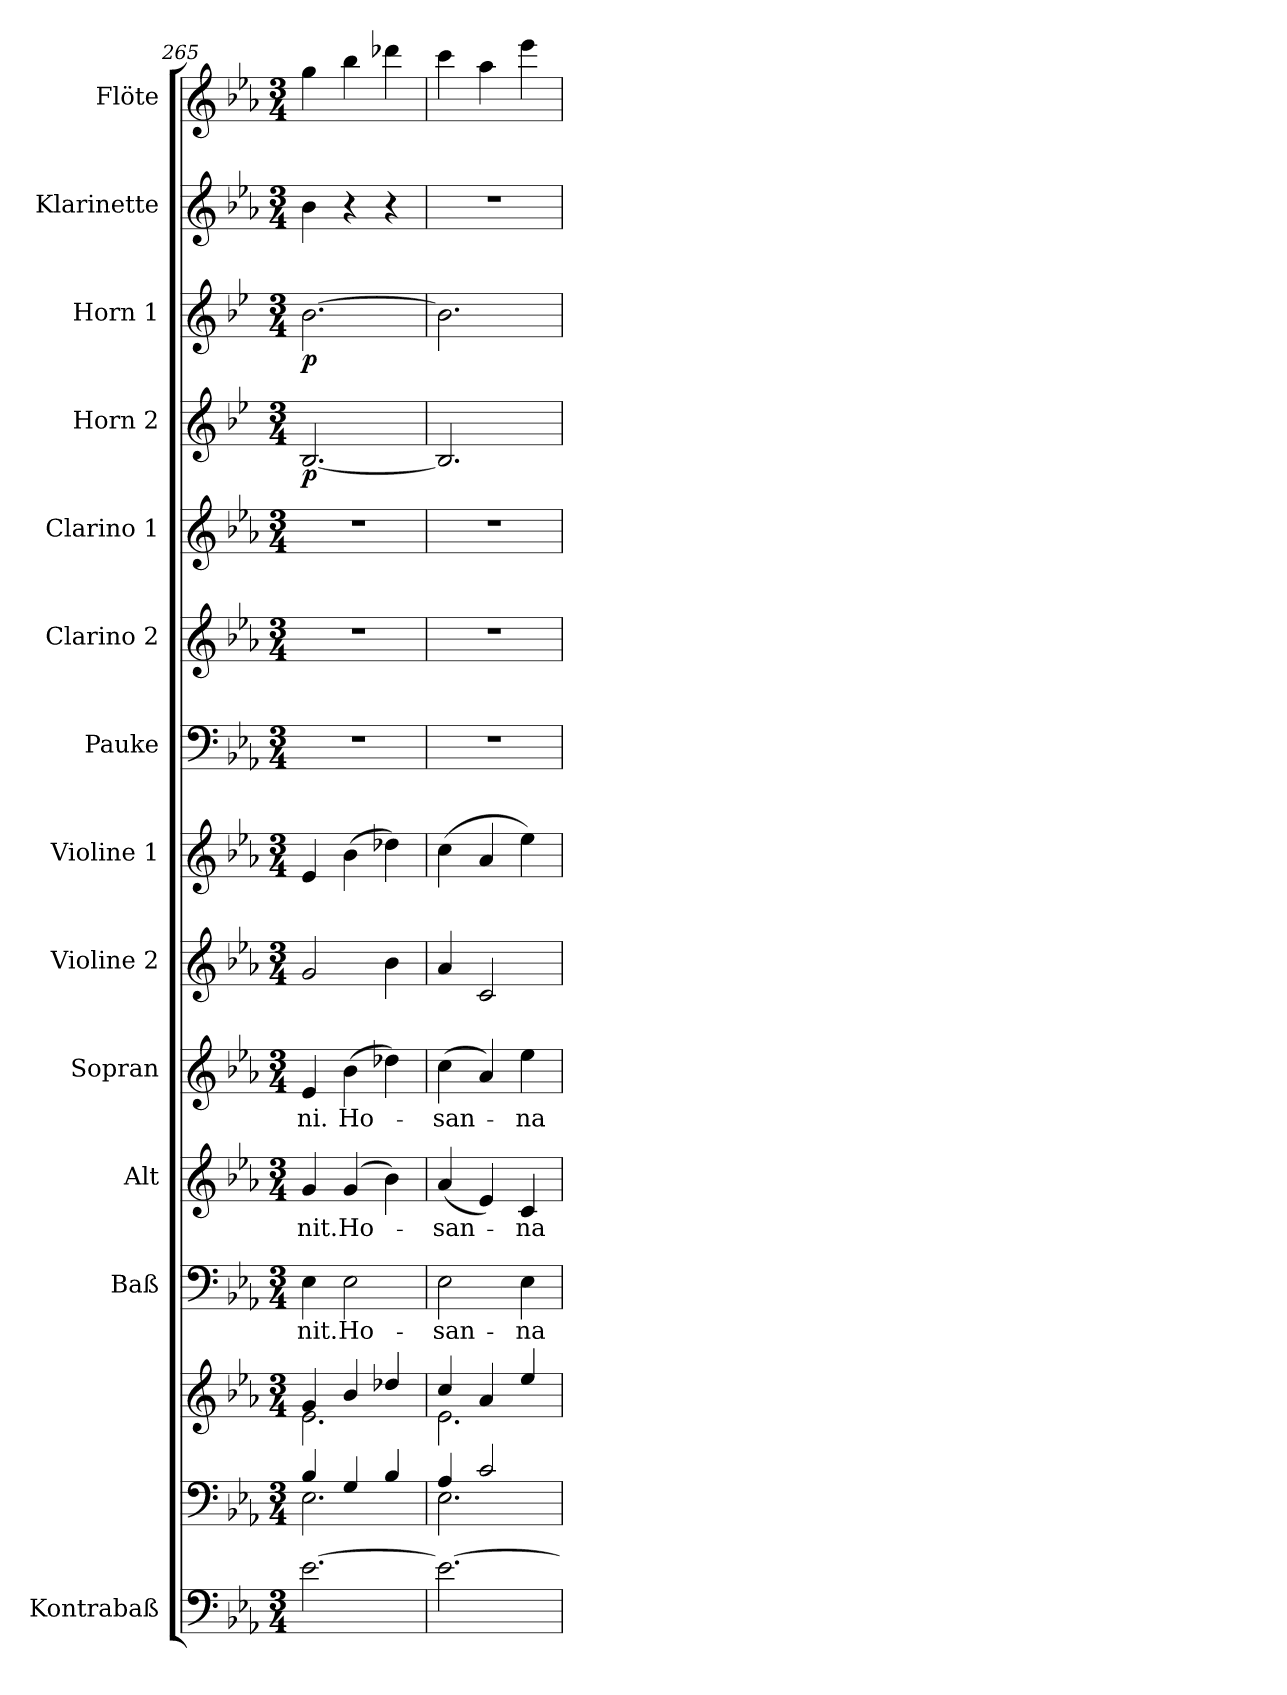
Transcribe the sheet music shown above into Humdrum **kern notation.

**kern	**kern	**kern	**kern	**text	**kern	**text	**kern	**text	**kern	**kern	**kern	**kern	**kern	**kern	**dynam	**kern	**dynam	**kern	**kern
*part14	*part13	*part13	*part12	*part12	*part11	*part11	*part10	*part10	*part9	*part8	*part7	*part6	*part5	*part4	*part4	*part3	*part3	*part2	*part1
*staff15	*staff14	*staff13	*staff12	*staff12	*staff11	*staff11	*staff10	*staff10	*staff9	*staff8	*staff7	*staff6	*staff5	*staff4	*staff4	*staff3	*staff3	*staff2	*staff1
*I"Kontrabaß	*	*	*I"Baß	*	*I"Alt	*	*I"Sopran	*	*I"Violine 2	*I"Violine 1	*I"Pauke	*I"Clarino 2	*I"Clarino 1	*I"Horn 2	*	*I"Horn 1	*	*I"Klarinette	*I"Flöte
*I'Kb	*	*	*I'Baß	*	*I'Alt	*	*I'Sop	*	*I'Vln. 2	*I'Vln. 1	*I'Pk.	*	*	*I'Hrn. 2	*	*I'Hrn. 1	*	*	*I'Fl.
*clefF4	*clefF4	*clefG2	*clefF4	*	*clefG2	*	*clefG2	*	*clefG2	*clefG2	*clefF4	*clefG2	*clefG2	*clefG2	*	*clefG2	*	*clefG2	*clefG2
*ITrd7c12	*	*	*	*	*	*	*	*	*	*	*	*ITrd7c12	*ITrd7c12	*ITrd4c7	*	*ITrd4c7	*	*	*
*k[b-e-a-]	*k[b-e-a-]	*k[b-e-a-]	*k[b-e-a-]	*	*k[b-e-a-]	*	*k[b-e-a-]	*	*k[b-e-a-]	*k[b-e-a-]	*k[b-e-a-]	*k[b-e-a-]	*k[b-e-a-]	*k[b-e-a-]	*	*k[b-e-a-]	*	*k[b-e-a-]	*k[b-e-a-]
*E-:	*E-:	*E-:	*E-:	*	*E-:	*	*E-:	*	*E-:	*E-:	*E-:	*E-:	*E-:	*E-:	*	*E-:	*	*E-:	*E-:
*M3/4	*M3/4	*M3/4	*M3/4	*	*M3/4	*	*M3/4	*	*M3/4	*M3/4	*M3/4	*M3/4	*M3/4	*M3/4	*	*M3/4	*	*M3/4	*M3/4
=265	=265	=265	=265	=265	=265	=265	=265	=265	=265	=265	=265	=265	=265	=265	=265	=265	=265	=265	=265
*	*^	*^	*	*	*	*	*	*	*	*	*	*	*	*	*	*	*	*	*
!	!	!	!	!	!	!LO:LY:b	!	!LO:LY:b	!	!LO:LY:b	!	!	!	!	!	!	!LO:DY:b	!	!LO:DY:b	!	!
[2.E-\	4B-/	2.E-\	4g/	2.e-\	4E-\	-nit.	4g/	-nit.	4e-/	-ni.	2g/	4e-/	2.r	2.r	2.r	[2.E-/	p	[2.e-\	p	4b-\	4gg\
!	!	!	!	!	!	!LO:LY:b	!	!LO:LY:b	!	!LO:LY:b	!	!	!	!	!	!	!	!	!	!	!
.	4G/	.	4b-/	.	2E-\	Ho-	(4g/	Ho-	(>4b-\	Ho-	.	(>4b-\	.	.	.	.	.	.	.	4r	4bb-\
.	4B-/	.	4dd-X/	.	.	.	4b-\)	.	4dd-X\)	.	4b-\	4dd-X\)	.	.	.	.	.	.	.	4r	4ddd-X\
=266	=266	=266	=266	=266	=266	=266	=266	=266	=266	=266	=266	=266	=266	=266	=266	=266	=266	=266	=266	=266	=266
!	!	!	!	!	!	!LO:LY:b	!	!LO:LY:b	!	!LO:LY:b	!	!	!	!	!	!	!	!	!	!	!
2.E-\_	4A-/	2.E-\	4cc/	2.e-\	2E-\	-san-	(<4a-/	-san-	(>4cc\	-san-	4a-/	(>4cc\	2.r	2.r	2.r	2.E-/]	.	2.e-\]	.	2.r	4ccc\
.	2c/	.	4a-/	.	.	.	4e-/)	.	4a-/)	.	2c/	4a-/	.	.	.	.	.	.	.	.	4aa-\
!	!	!	!	!	!	!LO:LY:b	!	!LO:LY:b	!	!LO:LY:b	!	!	!	!	!	!	!	!	!	!	!
.	.	.	4ee-/	.	4E-\	-na	4c/	-na	4ee-\	-na	.	4ee-\)	.	.	.	.	.	.	.	.	4eee-\
*	*v	*v	*	*	*	*	*	*	*	*	*	*	*	*	*	*	*	*	*	*	*
*	*	*v	*v	*	*	*	*	*	*	*	*	*	*	*	*	*	*	*	*	*
=	=	=	=	=	=	=	=	=	=	=	=	=	=	=	=	=	=	=	=
*-	*-	*-	*-	*-	*-	*-	*-	*-	*-	*-	*-	*-	*-	*-	*-	*-	*-	*-	*-
